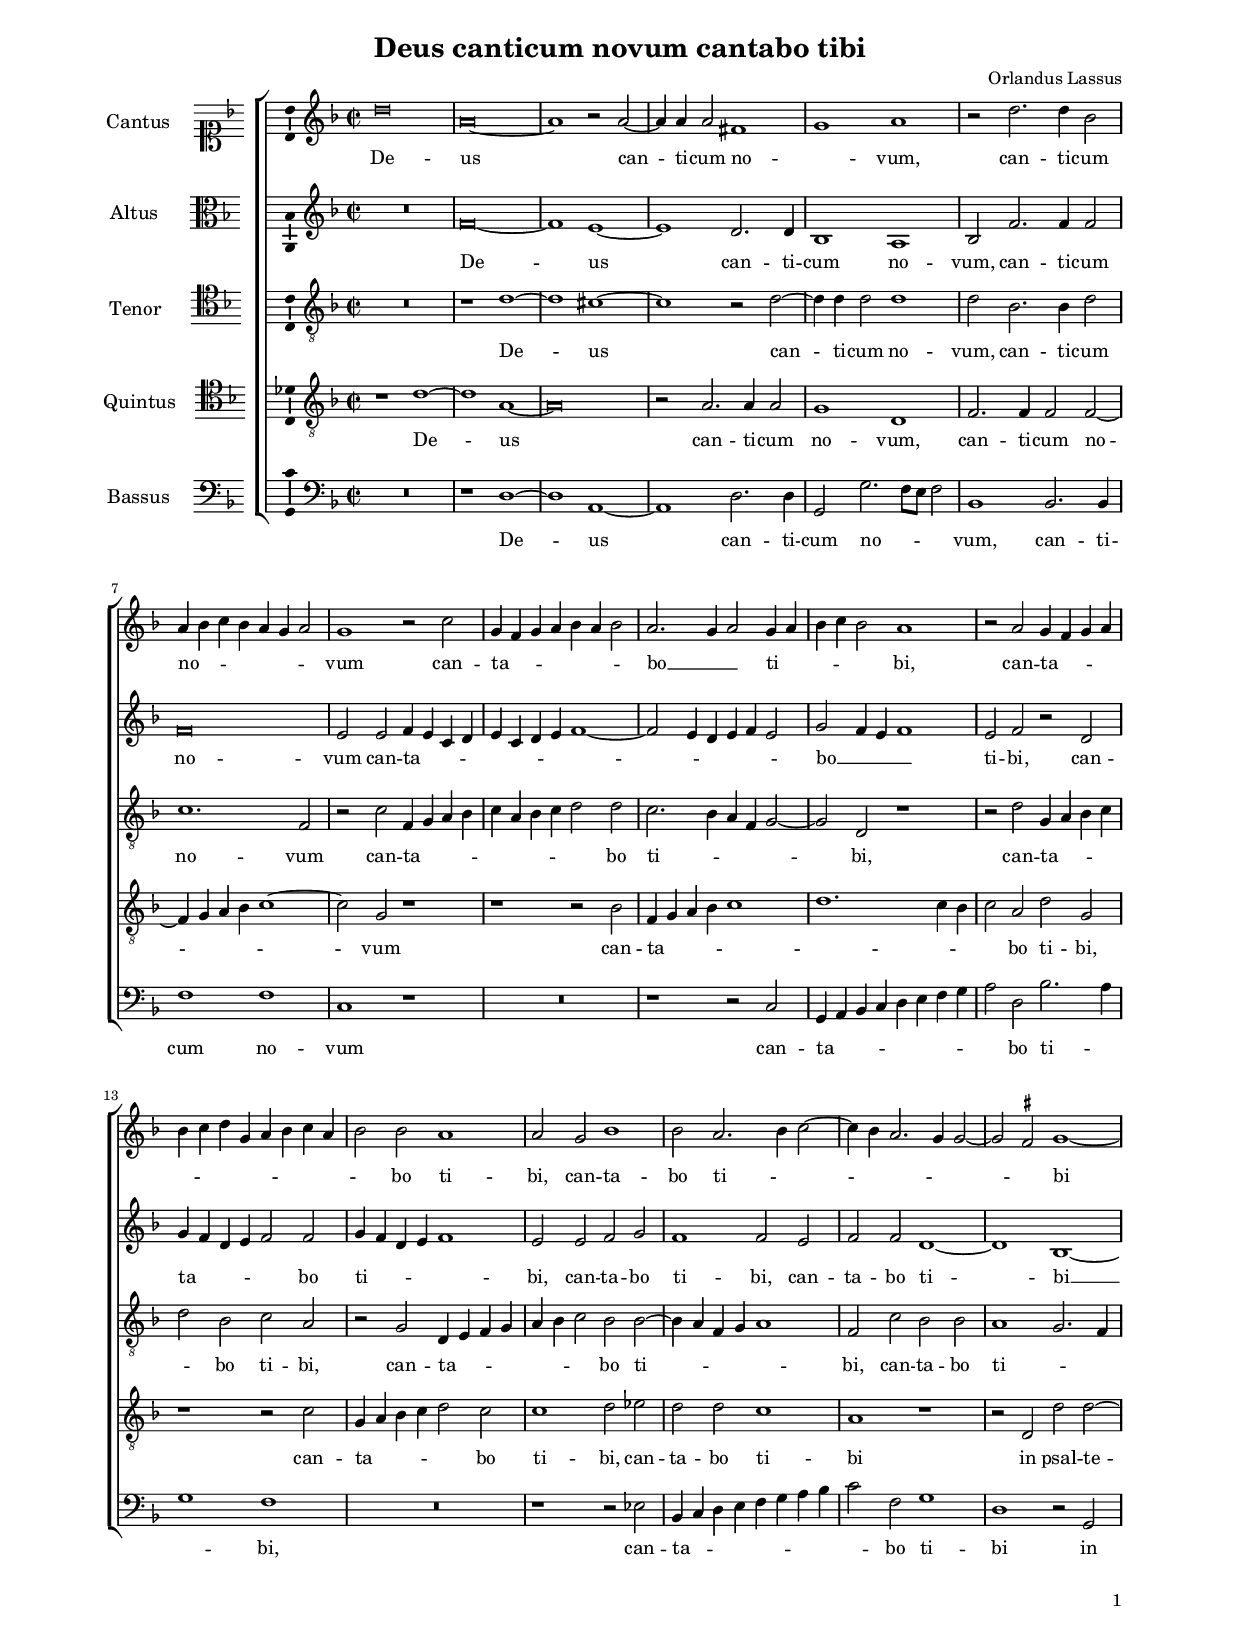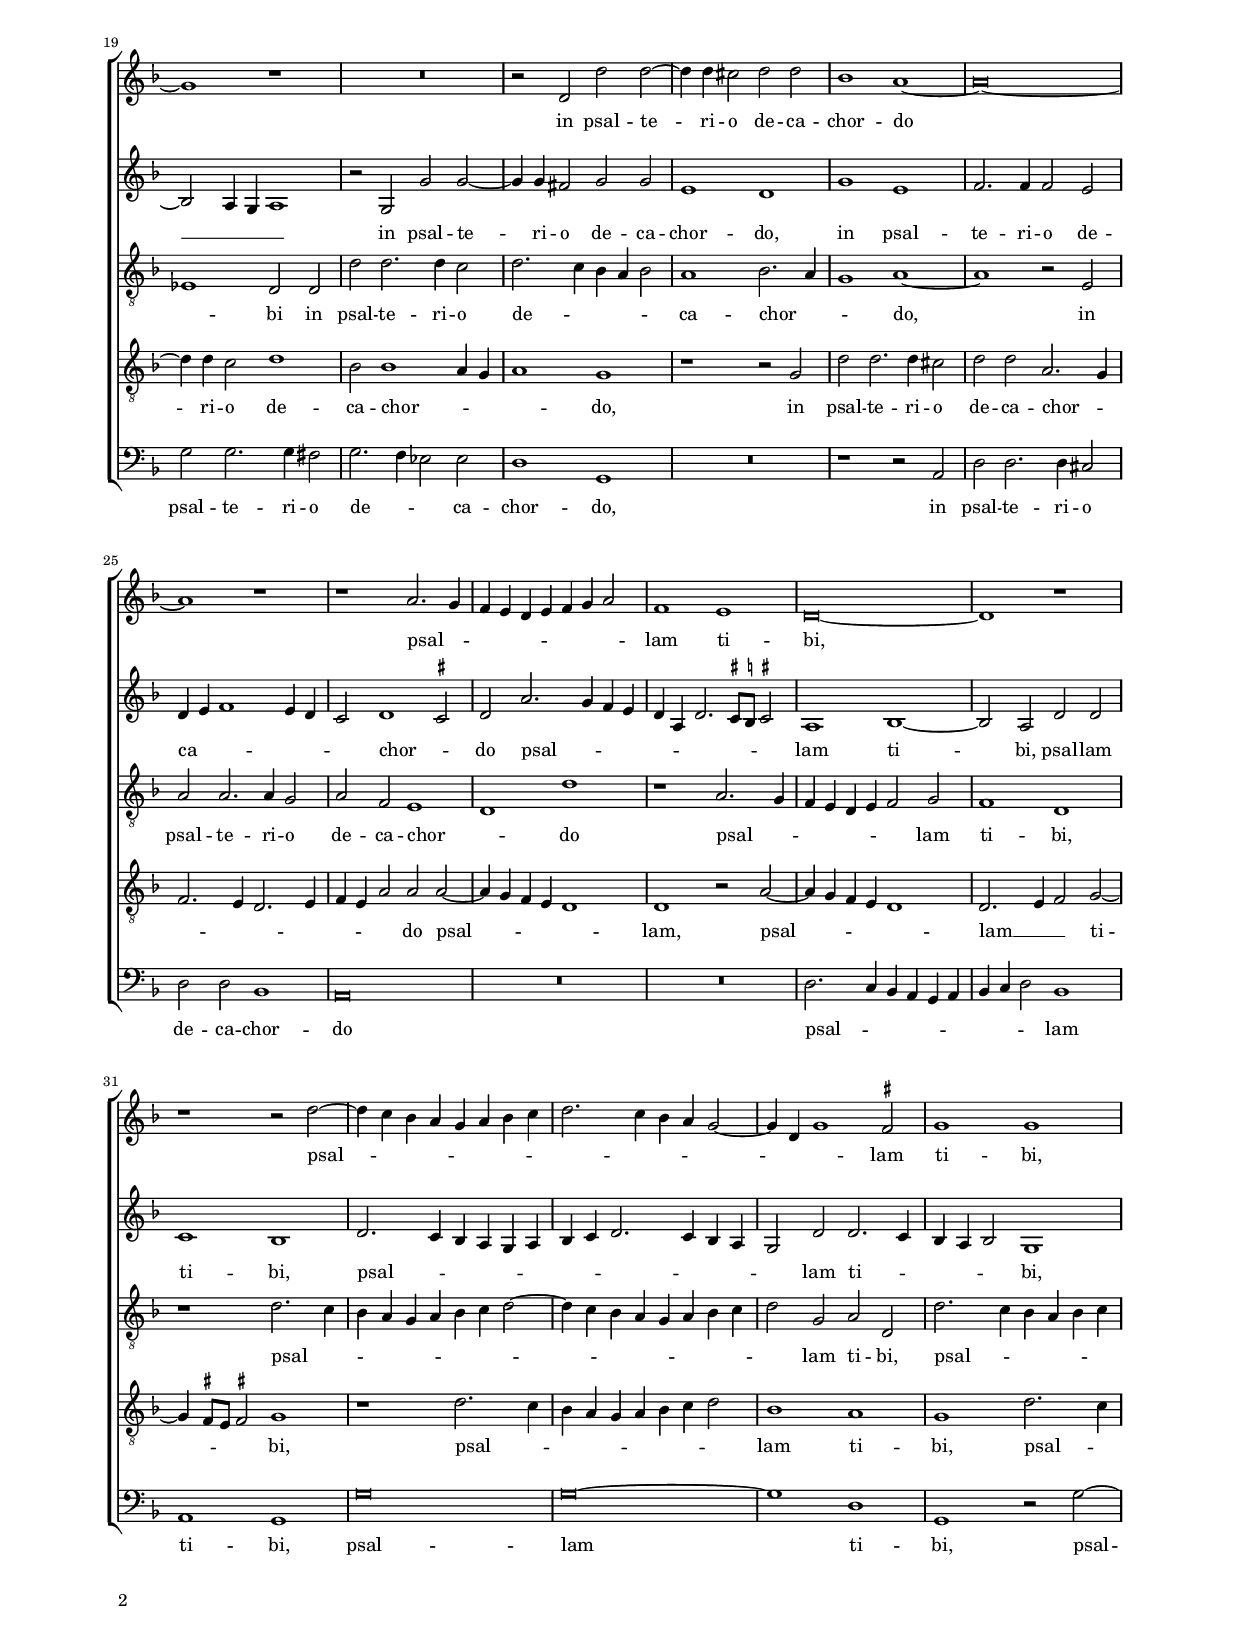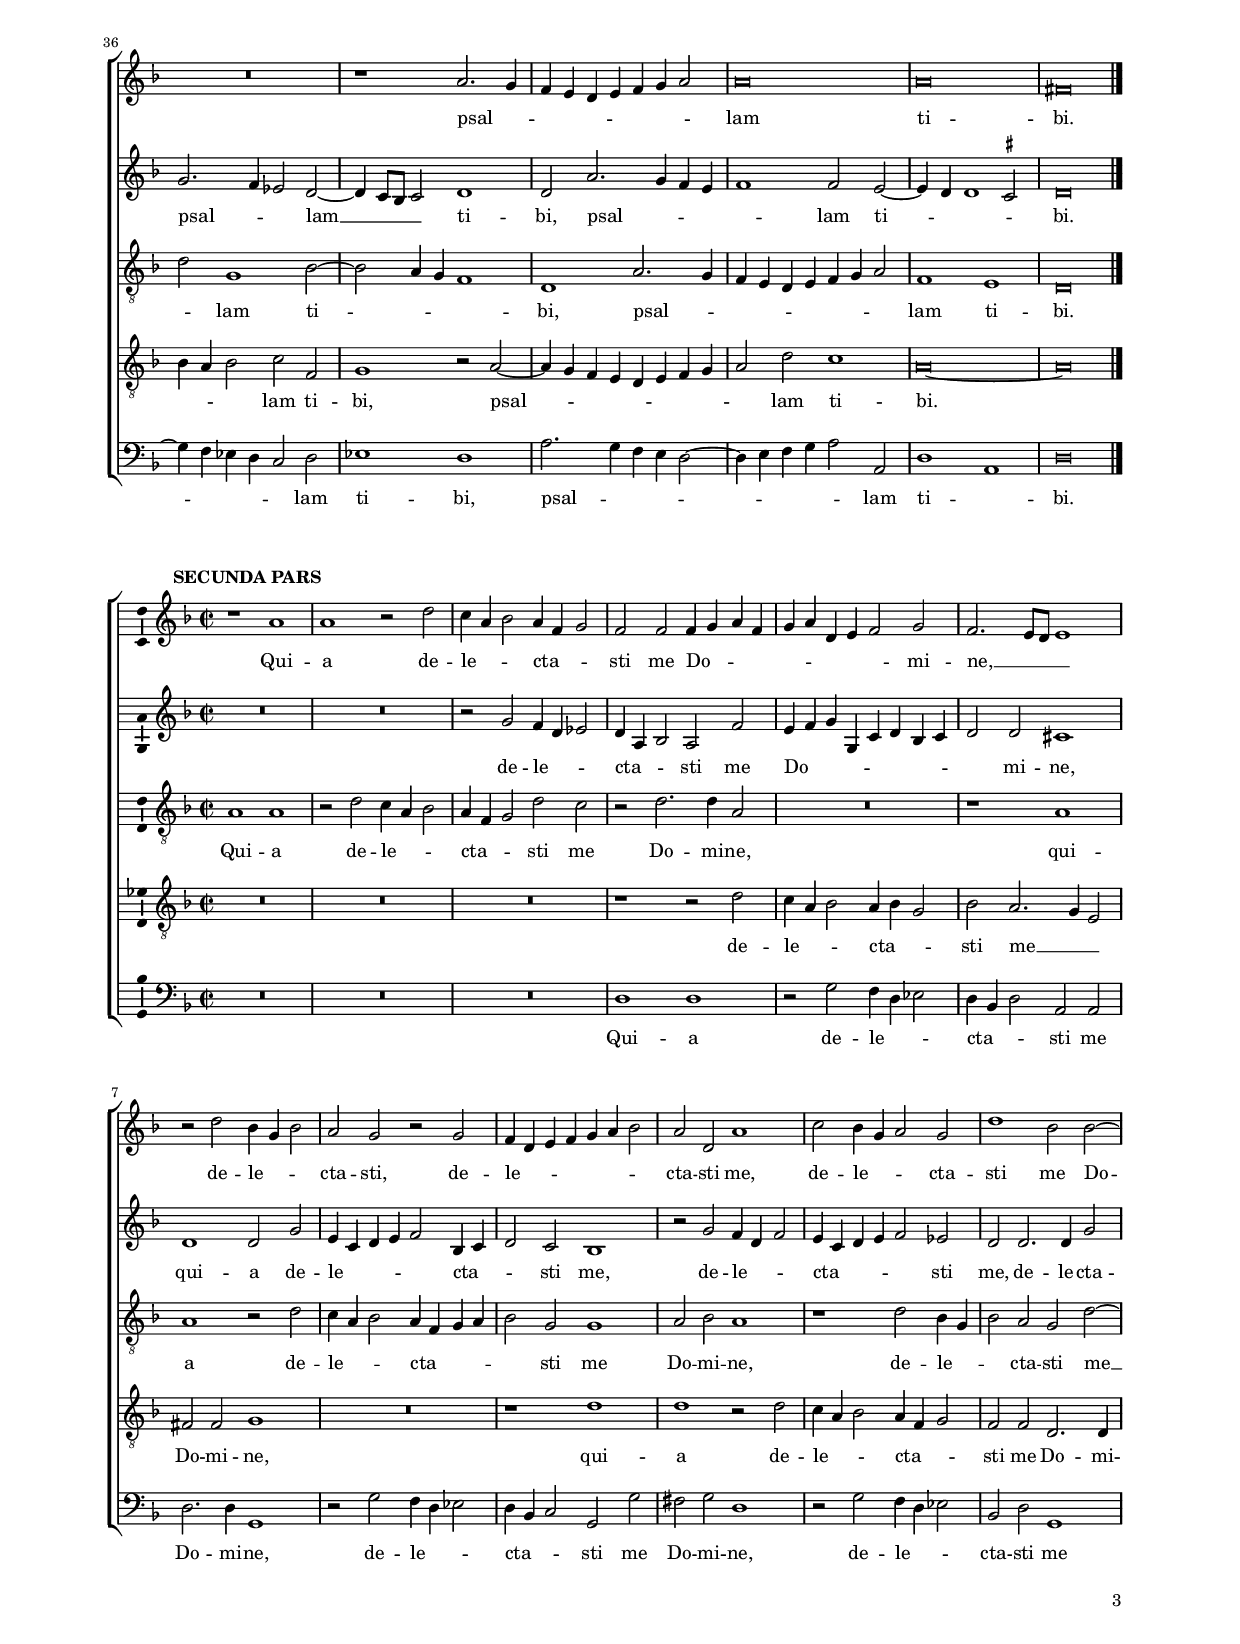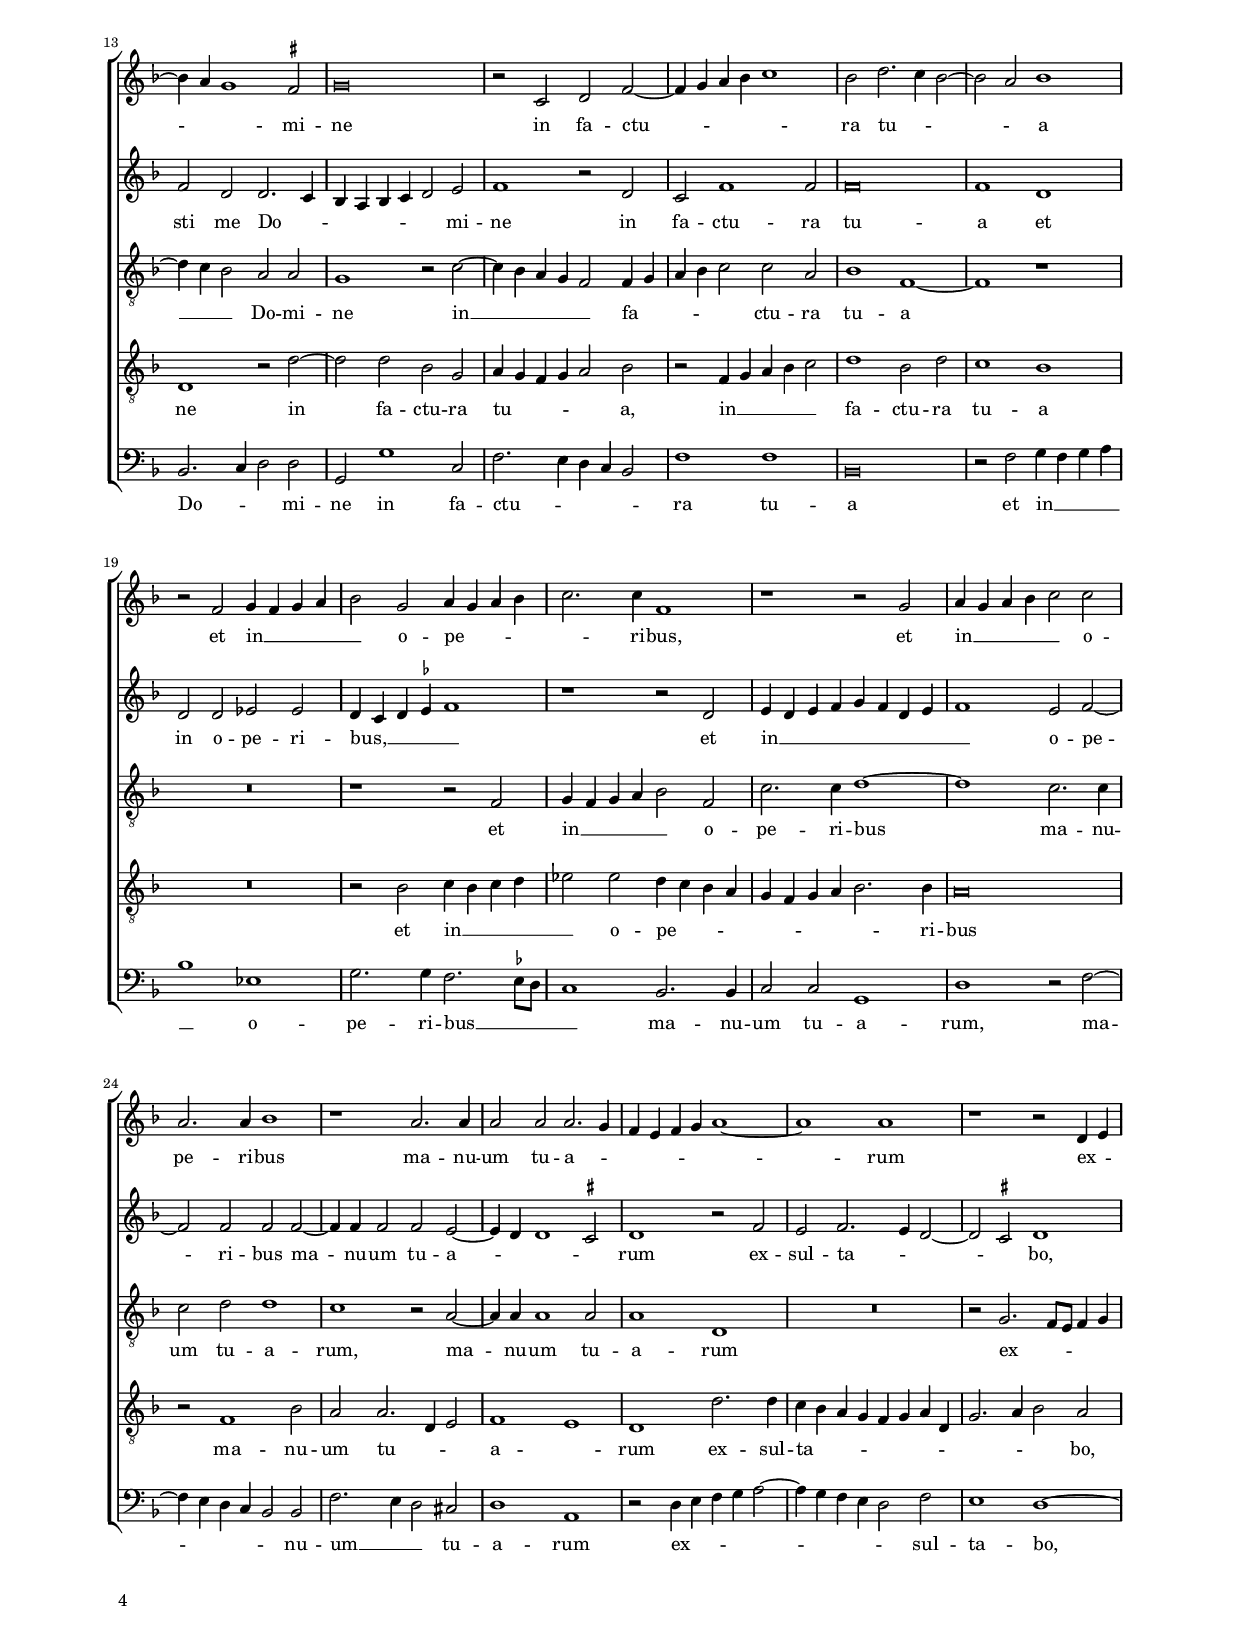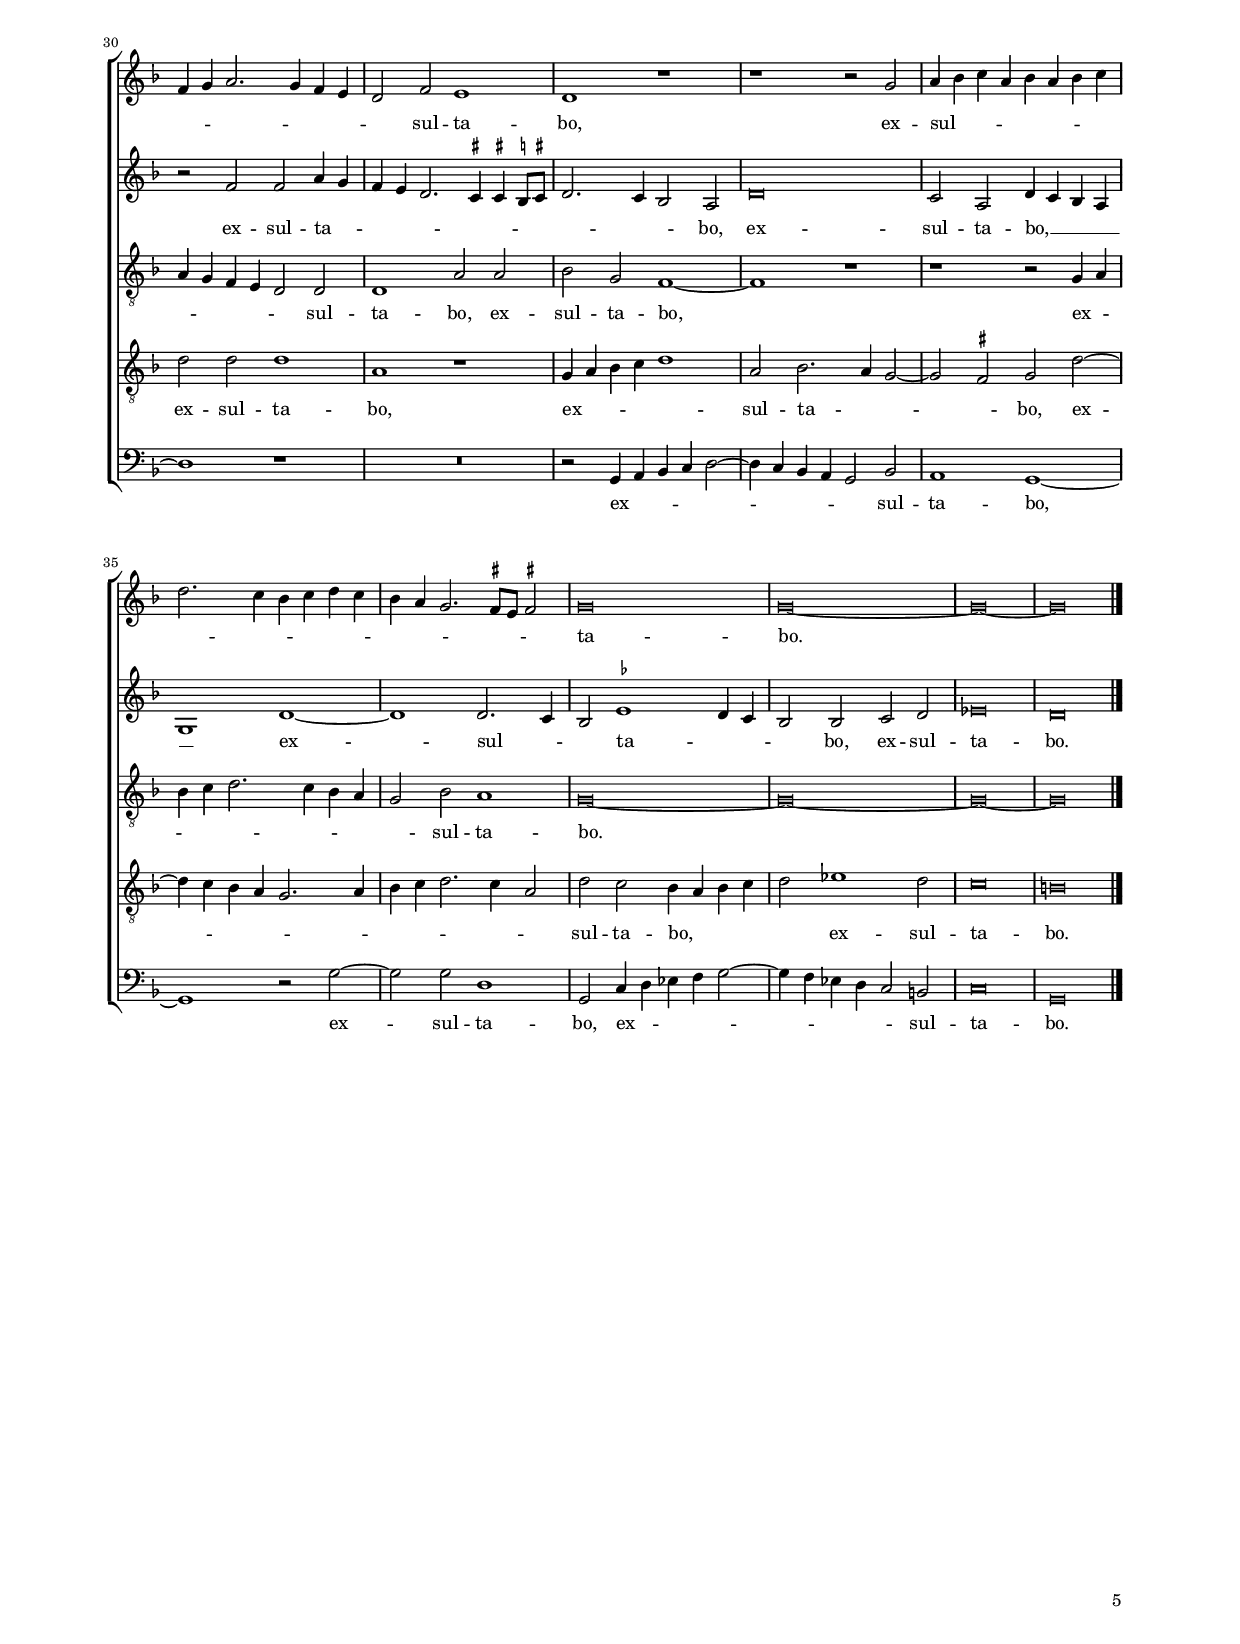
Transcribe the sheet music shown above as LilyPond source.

\header
{
  title="Deus canticum novum cantabo tibi"
  composer="Orlandus Lassus"
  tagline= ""
}

\version "2.24.1"
\include "deutsch.ly"
#(set-global-staff-size 15)
% #(set-default-paper-size "letter")
#(ly:set-option 'point-and-click #f)

	
	ficta = { \once \set suggestAccidentals = ##t }
	
	forget = #(define-music-function (music) (ly:music?) #{
		\accidentalStyle forget
		$music
		\accidentalStyle default
		#})


\paper
	{
	top-margin = 1.8 \cm
	bottom-margin = 1.2 \cm
	left-margin = 2 \cm
	right-margin = 2 \cm
	ragged-bottom = ##f
	ragged-last-bottom = ##t
	print-page-number = ##f
	score-system-spacing = #'((basic-distance . 16) (minimum-distance . 14) (padding . 5) (strechability . 150))
	system-system-spacing = #'((basic-distance . 16) (minimum-distance . 14) (padding . 5) (strechability . 150))
	oddFooterMarkup=\markup   \fill-line { "" \fromproperty #'page:page-number-string }
	evenFooterMarkup=\markup  \fill-line { \fromproperty #'page:page-number-string "" }
	last-bottom-spacing = #'((basic-distance . 12) (minimum-distance . 7) (padding . 4))
%	systems-per-page = 3
%	min-systems-per-page = 3
%	page-count = 5
	}

global = {
	\key f \major
	\time 2/2 \set Score.measureLength = #(ly:make-moment 2/1)
	\skip 1*2*41 \bar "|."
	}
	

incipitcantus = \markup { \score {
	{
	\set Staff.instrumentName = \markup { \fontsize #1 "Cantus" }
	\key f \major
	\clef soprano
	s4 \bar ""
	}
	\layout  {
	raggedright = ##t
	indent = 1.8 \cm
	line-width = 2.5 \cm
	\context { \Staff \remove Time_signature_engraver }
	\override Staff.Clef.Y-extent = #'(0 . 0)
	}} \hspace #1 }
      
      
incipitaltus = \markup { \score {
	{
	\set Staff.instrumentName = \markup { \fontsize #1 "Altus" }
	\key f \major
	\clef alto
	s4 \bar ""
	}
	\layout  {
	raggedright = ##t
	indent = 1.8 \cm
	line-width = 2.5 \cm
	\context { \Staff \remove Time_signature_engraver }
	\override Staff.Clef.Y-extent = #'(0 . 0)
	}} \hspace #1 }


incipittenor = \markup { \score {
	{
	\set Staff.instrumentName = \markup { \fontsize #1 "Tenor" }
	\key f \major
	\clef tenor
	s4 \bar ""
	}
	\layout  {
	raggedright = ##t
	indent = 1.8 \cm
	line-width = 2.5 \cm
	\context { \Staff \remove Time_signature_engraver }
	\override Staff.Clef.Y-extent = #'(0 . 0)
	}} \hspace #1 }
      
      
incipitquintus = \markup { \score {
	{
	\set Staff.instrumentName = \markup { \fontsize #1 "Quintus" }
	\key f \major
	\clef tenor
	s4 \bar ""
	}
	\layout  {
	raggedright = ##t
	indent = 1.8 \cm
	line-width = 2.5 \cm
	\context { \Staff \remove Time_signature_engraver }
	\override Staff.Clef.Y-extent = #'(0 . 0)
	}} \hspace #1 }
      
      
incipitbassus = \markup { \score {
	{
	\set Staff.instrumentName = \markup { \fontsize #1 "Bassus" }
	\key f \major
	\clef bass
	s4 \bar ""
	}
	\layout  {
	raggedright = ##t
	indent = 1.8 \cm
	line-width = 2.5 \cm
	\context { \Staff \remove Time_signature_engraver }
	\override Staff.Clef.Y-extent = #'(0 . 0)
	}} \hspace #1 }


cantus =  \relative c''
	{
	d\breve
	a\breve~
	a1 r2 a~
	a4 a a2 fis1
%5
	g1 a |
	r2 d2. d4 b2
	a4 b c b a g a2
	g1 r2 c
	g4 f g a b a b2
%10
	a2. g4 a2 g4 a |
	b4 c b2 a1
	r2 a g4 f g a
	b4 c d g, a b c a
	b2 b a1
%15
	a2 g b1 |
	b2 a2. b4 c2~
	c4 b a2. g4 g2~
	g2 \ficta fis g1~
	g1 r
%20
	R\breve |
	r2 d d' d~
	d4 d cis2 d d
	b1 a~
	a\breve~
%25
	a1 r |
	r1 a2. g4
	f4 e d e f g a2
	f1 e
	d\breve~
%30
	d1 r |
	r1 r2 d'~
	d4 c b a g a b c
	d2. c4 b a g2~
	g4 d g1 \ficta fis2
%35
	g1 g |
	R\breve
	r1 a2. g4
	f4 e d e f g a2
	a\breve
%40
	a\breve |
	fis\breve |
	}


altus =  \relative c'
	{
	R\breve
	f\breve~
	f1 e~
	e1 d2. d4
%5
	b1 a |
	b2 f'2. f4 f2
	f\breve
	e2 e f4 e c d
	e4 c d e f1~
%10
	f2 e4 d e f e2 |
	g2 f4 e f1
	e2 f r d
	g4 f d e f2 f
	g4 f d e f1
%15
	e2 e f g |
	f1 f2 e
	f2 f d1~
	d1 b~
	b2 a4 g a1
%20
	r2 g g' g~ |
	g4 g fis2 g g
	e1 d
	g1 e
	f2. f4 f2 e
%25
	d4 e f1 e4 d |
	c2 d1 \ficta cis2
	d2 a'2. g4 f e
	d4 a d2. \ficta cis8 \ficta h \ficta cis!2
	a1 b~
%30
	b2 a d d |
	c1 b
	d2. c4 b a g a
	b4 c d2. c4 b a
	g2 d' d2. c4
%35
	b4 a b2 g1 |
	g'2. f4 es2 d~
	d4 c8 b c2 d1
	d2 a'2. g4 f e
	f1 f2 e~
%40
	e4 d d1 \ficta cis2 |
	d\breve |
	}


tenor =  \relative c'
	{
	R\breve
	r1 d~
	d1 cis~
	cis r2 d~
%5
	d4 d d2 d1 |
	d2 b2. b4 d2
	c1. f,2
	r2 c' f,4 g a b
	c4 a b c d2 d
%10
	c2. b4 a f g2~ |
	g2 d r1
	r2 d' g,4 a b c
	d2 b c a
	r2 g d4 e f g
%15
	a4 b c2 b b~ |
	b4 a f g a1
	f2 c' b b
	a1 g2. f4
	es1 d2 d
%20
	d'2 d2. d4 c2 |
	d2. c4 b a b2
	a1 b2. a4
	g1 a~
	a1 r2 e
%25
	a2 a2. a4 g2 |
	a2 f e1
	d1 d'
	r1 a2. g4
	f4 e d e f2 g
%30
	f1 d |
	r1 d'2. c4
	b4 a g a b c d2~
	d4 c b a g a b c
	d2 g, a d,
%35
	d'2. c4 b a b c |
	d2 g,1 b2~
	b2 a4 g f1
	d1 a'2. g4
	f4 e d e f g a2
%40
	f1 e |
	d\breve |
	}


quintus  =  \relative c'
	{
	r1 d~
	d1 a~
	a\breve
	r2 a2. a4 a2
%5
	g1 d |
	f2. f4 f2 f~
	f4 g a b c1~
	c2 g r1
	r1 r2 b
%10
	f4 g a b c1 |
	d1. c4 b
	c2 a d g,
	r1 r2 c
	g4 a b c d2 c
%15
	c1 d2 es |
	d2 d c1
	a1 r
	r2 d, d' d~
	d4 d c2 d1
%20
	b2 b1 a4 g |
	a1 g
	r1 r2 g
	d'2 d2. d4 cis2
	d2 d a2. g4
%25
	f2. e4 d2. e4 |
	f4 e a2 a a~
	a4 g f e d1
	d1 r2 a'~
	a4 g f e d1
%30
	d2. e4 f2 g~ |
	g4 \ficta fis8 e \ficta fis!2 g1
	r1 d'2. c4
	b4 a g a b c d2
	b1 a
%35
	g1 d'2. c4 |
	b4 a b2 c f,
	g1 r2 a~
	a4 g f e d e f g
	a2 d c1
%40
	a\breve~
	a\breve |
	}


bassus  =  \relative c
	{
	R\breve
	r1 d~
	d1 a~
	a1 d2. d4
%5
	g,2 g'2. f8 e f2 |
	b,1 b2. b4
	f'1 f
	c1 r
	R\breve
%10
	r1 r2 c |
	g4 a b c d e f g
	a2 d, b'2. a4
	g1 f
	R\breve
%15
	r1 r2 es |
	b4 c d e f g a b
	c2 f, g1
	d1 r2 g,
	g'2 g2. g4 fis2
%20
	g2. f4 es2 es |
	d1 g,
	R\breve
	r1 r2 a
	d2 d2. d4 cis2
%25
	d2 d b1 |
	a\breve
	R\breve
	R\breve
	d2. c4 b a g a
%30
	b4 c d2 b1 |
	a1 g
	g'\breve
	g\breve~
	g1 d
%35
	g,1 r2 g'~ |
	g4 f es d c2 d
	es1 d
	a'2. g4 f e d2~
	d4 e f g a2 a,
%40
	d1 a |
	d\breve |
	}


lyricscantus = \lyricmode {
	De -- us can -- ti -- cum no -- _ vum,
	can -- ti -- cum no -- _ _ _ _ _ _ vum can -- ta -- _ _ _ _ _ _ bo __ _ _ ti -- _ _ _ _ bi,
	can -- ta -- _ _ _ _ _ _ _ _ _ _ _ _ bo ti -- bi,
	can -- ta -- bo ti -- _ _ _ _ _ _ _ bi
	in psal -- te -- ri -- o de -- ca -- chor -- do
	psal -- _ _ _ _ _ _ _ _ lam ti -- bi,
	psal -- _ _ _ _ _ _ _ _ _ _ _ _ _ _ lam ti -- bi,
	psal -- _ _ _ _ _ _ _ _ lam ti -- bi.
	}


lyricsaltus = \lyricmode {
	De -- us can -- ti -- cum no -- vum,
	can -- ti -- cum no -- vum can -- ta -- _ _ _ _ _ _ _ _ _ _ _ _ _ bo __ _ _ _ ti -- bi,
	can -- ta -- _ _ _ _ bo ti -- _ _ _ _ bi,
	can -- ta -- bo ti -- bi,
	can -- ta -- bo ti -- bi __ _ _ _
	in psal -- te -- ri -- o de -- ca -- chor -- do,
	in psal -- te -- ri -- o de -- ca -- _ _ _ _ _ chor -- _ do
	psal -- _ _ _ _ _ _ _ _ _ lam ti -- bi,
	psal -- lam ti -- bi,
	psal -- _ _ _ _ _ _ _ _ _ _ _ _ lam ti -- _ _ _ _ bi,
	psal -- _ _ lam __ _ _ _ ti -- bi,
	psal -- _ _ _ _ lam ti -- _ _ _ bi.
	}


lyricstenor = \lyricmode {
	De -- us can -- ti -- cum no -- vum,
	can -- ti -- cum no -- vum can -- ta -- _ _ _ _ _ _ _ _ bo ti -- _ _ _ _ bi,
	can -- ta -- _ _ _ _ bo ti -- bi,
	can -- ta -- _ _ _ _ _ _ bo ti -- _ _ _ _ bi,
	can -- ta -- bo ti -- _ _ _ bi
	in psal -- te -- ri -- o de -- _ _ _ _ ca -- chor -- _ _ do,
	in psal -- te -- ri -- o de -- ca -- chor -- _ do
	psal -- _ _ _ _ _ _ lam ti -- bi,
	psal -- _ _ _ _ _ _ _ _ _ _ _ _ _ _ _ _ lam ti -- bi,
	psal -- _ _ _ _ _ _ lam ti -- _ _ _ bi,
	psal -- _ _ _ _ _ _ _ _ lam ti -- bi.
	}


lyricsquintus = \lyricmode {
	De -- us can -- ti -- cum no -- vum,
	can -- ti -- cum no -- _ _ _ _ vum can -- ta -- _ _ _ _ _ _ _ _ bo ti -- bi,
	can -- ta -- _ _ _ _ bo ti -- bi,
	can -- ta -- bo ti -- bi
	in psal -- te -- ri -- o de -- ca -- chor -- _ _ _ do,
	in psal -- te -- ri -- o de -- ca -- chor -- _ _ _ _ _ _ _ _ do
	psal -- _ _ _ _ lam,
	psal -- _ _ _ _ lam __ _ _ ti -- _ _ _ bi,
	psal -- _ _ _ _ _ _ _ _ lam ti -- bi,
	psal -- _ _ _ _ lam ti -- bi,
	psal -- _ _ _ _ _ _ _ _ lam ti -- bi.
	}


lyricsbassus = \lyricmode {
	De -- us can -- ti -- cum no -- _ _ _ vum,
	can -- ti -- cum no -- vum can -- ta -- _ _ _ _ _ _ _ _ bo ti -- _ _ bi,
	can -- ta -- _ _ _ _ _ _ _ _ bo ti -- bi
	in psal -- te -- ri -- o de -- _ _ ca -- chor -- do,
	in psal -- te -- ri -- o de -- ca -- chor -- do
	psal -- _ _ _ _ _ _ _ _ lam ti -- bi,
	psal -- lam ti -- bi,
	psal -- _ _ _ _ lam ti -- bi,
	psal -- _ _ _ _ _ _ _ _ lam ti -- _ bi.
	}


\score
{  
	\transpose c c {
	\new ChoirStaff \with { \override StaffGrouper.staff-staff-spacing.basic-distance = #12 }
	<<

	\new Staff << \global
	\new Voice="v1" {
		\set Staff.instrumentName=\incipitcantus
		\set Staff.midiInstrument = "reed organ"
		\clef violin
		\cantus }
	\new Lyrics \lyricsto "v1" {\lyricscantus }
	>>


	\new Staff << \global
	\new Voice="v2" {
		\set Staff.instrumentName=\incipitaltus
		\set Staff.midiInstrument = "reed organ"
		\clef violin 
		\altus}
	\new Lyrics \lyricsto "v2" {\lyricsaltus }
	>>


	\new Staff << \global
	\new Voice="v3" {
		\set Staff.instrumentName=\incipittenor
		\set Staff.midiInstrument = "reed organ"
		\clef "G_8"
		\tenor }
	\new Lyrics \lyricsto "v3" {\lyricstenor }
	>>


	\new Staff << \global
	\new Voice="v5" {
		\set Staff.instrumentName=\incipitquintus
		\set Staff.midiInstrument = "reed organ"
		\clef "G_8"
		\quintus}
	\new Lyrics \lyricsto "v5" {\lyricsquintus }
	>>


	\new Staff << \global
	\new Voice="v4" {
		\set Staff.instrumentName=\incipitbassus
		\set Staff.midiInstrument = "reed organ"
		\clef bass
		\bassus }
	\new Lyrics \lyricsto "v4" {\lyricsbassus}
	>>

	>>
	} % transpose

	\layout
	{
	indent = 2.5 \cm
	\context { \Staff \override TimeSignature.break-visibility = #end-of-line-invisible }
	\context { \Lyrics \override VerticalAxisGroup.nonstaff-relatedstaff-spacing.padding = #1.4 }
%	\context { \Lyrics \override LyricText.font-size = #1 }
	\context { \Staff \consists Ambitus_engraver }
	\context { \Score \override BarNumber.padding = #2 }
	\context { \Voice \override NoteHead.style = #'baroque }
	}


\midi
	{
	\tempo 2 = 90
	}

}

%%%%%%%%%%%%%%%%%%%%  PARS SECUNDA


global = {
	\key f \major
	\time 2/2 \set Score.measureLength = #(ly:make-moment 2/1)
	\skip 1*2*40 \bar "|."
	}


cantus =  \relative c''
	{
	r1 a
	a1 r2 d
	c4 a b2 a4 f g2
	f2 f f4 g a f
%5
	g4 a d, e f2 g |
	f2. e8 d e1
	r2 d' b4 g b2
	a2 g r g
	f4 d e f g a b2
%10
	a2 d, a'1 |
	c2 b4 g a2 g
	d'1 b2 b~
	b4 a g1 \ficta fis2
	g\breve
%15
	r2 c, d f~ |
	f4 g a b c1
	b2 d2. c4 b2~
	b2 a b1
	r2 f g4 f g a
%20
	b2 g a4 g a b |
	c2. c4 f,1
	r1 r2 g
	a4 g a b c2 c
	a2. a4 b1
%25
	r1 a2. a4 |
	a2 a a2. g4
	f4 e f g a1~
	a1 a
	r1 r2 d,4 e
%30
	f4 g a2. g4 f e |
	d2 f e1
	d1 r
	r1 r2 g
	a4 b c a b a b c
%35
	d2. c4 b c d c |
	b4 a g2. \ficta fis8 e \ficta fis!2
	g\breve
	g\breve~
	g\breve~
%40
	g\breve |
	}


altus =  \relative c'
	{
	R\breve
	R\breve
	r2 g' f4 d es2
	d4 a b2 a f'
%5
	e4 f g g, c d b c |
	d2 d cis1
	d1 d2 g
	e4 c d e f2 b,4 c
	d2 c b1
%10
	r2 g' f4 d f2 |
	e4 c d e f2 es
	d2 d2. d4 g2
	f2 d d2. c4
	b4 a b c d2 e
%15
	f1 r2 d |
	c2 f1 f2
	f\breve
	f1 d
	d2 d es es
%20
	d4 c d \ficta es f1 |
	r1 r2 d
	e4 d e f g f d e
	f1 e2 f~
	f2 f f f~
%25
	f4 f f2 f e~ |
	e4 d d1 \ficta cis2
	d1 r2 f
	e2 f2. e4 d2~
	d2 \ficta cis d1
%30
	r2 f f a4 g |
	f4 e d2. \ficta cis4 \ficta cis! \ficta h8 \ficta cis!
	d2. c4 b2 a
	d\breve
	c2 a d4 c b a
%35
	g1 d'~ |
	d1 d2. c4
	b2 \ficta es1 d4 c
	b2 b c d
	es\breve
%40
	d\breve |
	}


tenor =  \relative c'
	{
	a1 a
	r2 d c4 a b2
	a4 f g2 d' c
	r2 d2. d4 a2
%5
	R\breve |
	r1 a
	a1 r2 d
	c4 a b2 a4 f g a
	b2 g g1
%10
	a2 b a1 |
	r1 d2 b4 g
	b2 a g d'~
	d4 c b2 a a
	g1 r2 c~
%15
	c4 b a g f2 f4 g |
	a4 b c2 c a
	b1 f~
	f1 r
	R\breve
%20
	r1 r2 f |
	g4 f g a b2 f
	c'2. c4 d1~
	d1 c2. c4
	c2 d d1
%25
	c1 r2 a~ |
	a4 a a1 a2
	a1 d,
	R\breve
	r2 g2. f8 e f4 g
%30
	a4 g f e d2 d |
	d1 a'2 a
	b2 g f1~
	f1 r
	r1 r2 g4 a
%35
	b4 c d2. c4 b a |
	g2 b a1
	g\breve~
	g\breve~
	g\breve~
%40
	g\breve |
	}


quintus  =  \relative c'
	{
	R\breve
	R\breve
	R\breve
	r1 r2 d
%5
	c4 a b2 a4 b g2 |
	b2 a2. g4 e2
	fis2 fis g1
	R\breve
	r1 d'
%10
	d1 r2 d |
	c4 a b2 a4 f g2
	f2 f d2. d4
	d1 r2 d'~
	d2 d b g
%15
	a4 g f g a2 b |
	r2 f4 g a b c2
	d1 b2 d
	c1 b
	R\breve
%20
	r2 b c4 b c d |
	es2 es d4 c b a
	g4 f g a b2. b4
	a\breve
	r2 f1 b2
%25
	a2 a2. d,4 e2 |
	f1 e
	d1 d'2. d4
	c4 b a g f g a d,
	g2. a4 b2 a
%30
	d2 d d1 |
	a1 r
	g4 a b c d1
	a2 b2. a4 g2~
	g2 \ficta fis g d'~
%35
	d4 c b a g2. a4 |
	b4 c d2. c4 a2
	d2 c b4 a b c
	d2 es1 d2
	c\breve
%40
	h\breve |
	}


bassus  =  \relative c
	{
	R\breve
	R\breve
	R\breve
	d1 d
%5
	r2 g f4 d es2 |
	d4 b d2 a a
	d2. d4 g,1
	r2 g' f4 d es2
	d4 b c2 g g'
%10
	fis2 g d1 |
	r2 g f4 d es2
	b2 d g,1
	b2. c4 d2 d
	g,2 g'1 c,2
%15
	f2. e4 d c b2 |
	f'1 f
	b,\breve
	r2 f' g4 f g a
	b1 es,
%20
	g2. g4 f2. \ficta es8 d |
	c1 b2. b4
	c2 c g1
	d'1 r2 f~
	f4 e d c b2 b
%25
	f'2. e4 d2 cis |
	d1 a
	r2 d4 e f g a2~
	a4 g f e d2 f
	e1 d~
%30
	d1 r |
	R\breve
	r2 g,4 a b c d2~
	d4 c b a g2 b
	a1 g~
%35
	g1 r2 g'~ |
	g2 g d1
	g,2 c4 d es f g2~
	g4 f es d c2 h
	c\breve
%40
	g\breve |
	}


lyricscantus = \lyricmode {
	Qui -- a de -- le -- _ _ cta -- _ _ sti me Do -- _ _ _ _ _ _ _ _ mi -- ne, __ _ _ _
	de -- le -- _ _ cta -- sti,
	de -- le -- _ _ _ _ _ _ cta -- sti me,
	de -- le -- _ _ cta -- sti me Do -- _ _ mi -- ne
	in fa -- ctu -- _ _ _ _ ra tu -- _ _ _ a
	et in __ _ _ _ _ o -- pe -- _ _ _ _ ri -- bus,
	et in __ _ _ _ _ o -- pe -- ri -- bus
	ma -- nu -- um tu -- a -- _ _ _ _ _ _ rum
	ex -- _ _ _ _ _ _ _ _ sul -- ta -- bo,
	ex -- sul -- _ _ _ _ _ _ _ _ _ _ _ _ _ _ _ _ _ _ _ ta -- bo.
	}


lyricsaltus = \lyricmode {
	de -- le -- _ _ cta -- _ _ sti me Do -- _ _ _ _ _ _ _ _ mi -- ne,
	qui -- a de -- le -- _ _ _ _ cta -- _ _ sti me,
	de -- le -- _ _ cta -- _ _ _ _ sti me,
	de -- le -- cta -- sti me Do -- _ _ _ _ _ _ mi -- ne
	in fa -- ctu -- ra tu -- a
	et in o -- pe -- ri -- bus, __ _ _ _ _
	et in __ _ _ _ _ _ _ _ _ o -- pe -- ri -- bus
	ma -- nu -- um tu -- a -- _ _ _ rum
	ex -- sul -- ta -- _ _ _ bo,
	ex -- sul -- ta -- _ _ _ _ _ _ _ _ _ _ _ bo,
	ex -- sul -- ta -- bo, __ _ _ _ _
	ex -- sul -- _ _ ta -- _ _ _ bo,
	ex -- sul -- ta -- bo.
	}


lyricstenor = \lyricmode {
	Qui -- a de -- le -- _ _ cta -- _ _ sti me Do -- mi -- ne,
	qui -- a de -- le -- _ _ cta -- _ _ _ _ sti me Do -- mi -- ne,
	de -- le -- _ _ cta -- sti me __ _ _ Do -- mi -- ne
	in __ _ _ _ _ fa -- _ _ _ _ ctu -- ra tu -- a
	et in __ _ _ _ _ o -- pe -- ri -- bus
	ma -- nu -- um tu -- a -- rum,
	ma -- nu -- um tu -- a -- rum
	ex -- _ _ _ _ _ _ _ _ _ sul -- ta -- bo,
	ex -- sul -- ta -- bo,
	ex -- _ _ _ _ _ _ _ _ sul -- ta -- bo.
	}


lyricsquintus = \lyricmode {
	de -- le -- _ _ cta -- _ _ sti me __ _ _ Do -- mi -- ne,
	qui -- a de -- le -- _ _ cta -- _ _ sti me Do -- mi -- ne
	in fa -- ctu -- ra tu -- _ _ _ _ a,
	in __ _ _ _ _ fa -- ctu -- ra tu -- a
	et in __ _ _ _ _ o -- pe -- _ _ _ _ _ _ _ _ ri -- bus
	ma -- nu -- um tu -- _ _ a -- _ rum
	ex -- sul -- ta -- _ _ _ _ _ _ _ _ _ _ bo,
	ex -- sul -- ta -- bo,
	ex -- _ _ _ _ sul -- ta -- _ _ _ bo,
	ex -- _ _ _ _ _ _ _ _ _ _ sul -- ta -- bo, _ _ _ _
	ex -- sul -- ta -- bo.
	}


lyricsbassus = \lyricmode {
	Qui -- a de -- le -- _ _ cta -- _ _ sti me Do -- mi -- ne,
	de -- le -- _ _ cta -- _ _ sti me Do -- mi -- ne,
	de -- le -- _ _ cta -- sti me Do -- _ _ mi -- ne
	in fa -- ctu -- _ _ _ _ ra tu -- a
	et in __ _ _ _ _ o -- pe -- ri -- bus __ _ _ _
	ma -- nu -- um tu -- a -- rum,
	ma -- _ _ _ _ nu -- um __ _ _ tu -- a -- rum
	ex -- _ _ _ _ _ _ _ _ sul -- ta -- bo,
	ex -- _ _ _ _ _ _ _ _ sul -- ta -- bo,
	ex -- sul -- ta -- bo,
	ex -- _ _ _ _ _ _ _ _ sul -- ta -- bo.
	}


\score
	{  
	\transpose c c {
	\new ChoirStaff \with { \override StaffGrouper.staff-staff-spacing.basic-distance = #12 }
	<<

	\new Staff <<\global
	\new Voice="v1" {
	  %\set Staff.instrumentName=Cantus
		\set Staff.midiInstrument = "reed organ"
		\clef violin
		\cantus }
	\new Lyrics \lyricsto "v1" {\lyricscantus }
	>>


	\new Staff << \global
	\new Voice="v2" {
	  %\set Staff.instrumentName=Altus
		\set Staff.midiInstrument = "reed organ"
		\clef violin 
		\altus}
	\new Lyrics \lyricsto "v2" {\lyricsaltus }
	>>


	\new Staff <<\global
	\new Voice="v3" {
	  %\set Staff.instrumentName=Tenor
		\set Staff.midiInstrument = "reed organ"
		\clef "G_8"
		\tenor }
	\new Lyrics \lyricsto "v3" {\lyricstenor }
	>>


	\new Staff << \global
	\new Voice="v5" {
	  %\set Staff.instrumentName=Quintus
		\set Staff.midiInstrument = "reed organ"
		\clef "G_8"
		\quintus}
	\new Lyrics \lyricsto "v5" {\lyricsquintus }
	>>


	\new Staff <<\global
	\new Voice="v4" {
	  %\set Staff.instrumentName=Bassus
		\set Staff.midiInstrument = "reed organ"
		\clef bass
		\bassus }
	\new Lyrics \lyricsto "v4" {\lyricsbassus}
	>>
	
	>>
	} % transpose

	\layout
	{
	indent = 0 \cm
	\context { \Staff \override TimeSignature.break-visibility = #end-of-line-invisible }
	\context { \Lyrics \override VerticalAxisGroup.nonstaff-relatedstaff-spacing.padding = #1.4 }
%	\context { \Lyrics \override LyricText.font-size = #1 }
	\context { \Staff \consists Ambitus_engraver }
	\context { \Score \override BarNumber.padding = #2 }
	\context { \Voice \override NoteHead.style = #'baroque }
	}

	\header { piece = \markup { \raise #2 \hspace # 7 \bold "SECUNDA PARS"} }

\midi
	{
	\tempo 2 = 90
	}
	
}

% EOF
